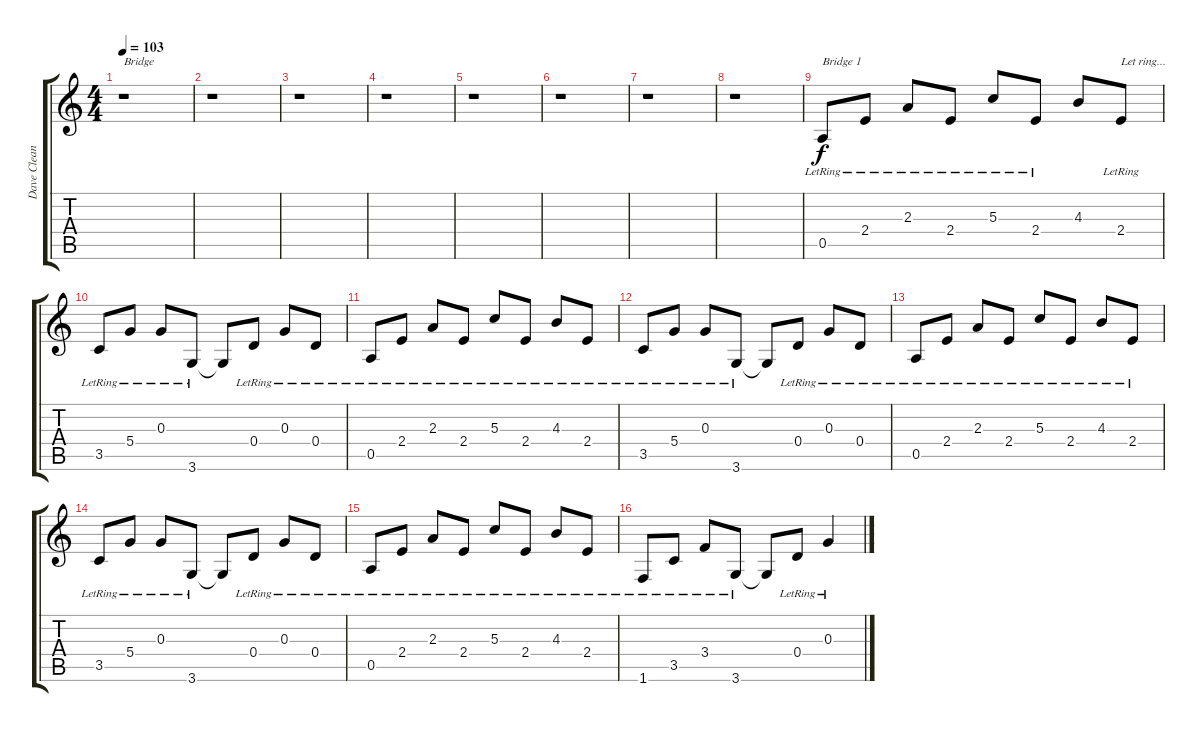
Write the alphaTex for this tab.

\track ("Dave Clean" "Dave Clean") {instrument electricguitarclean}
\staff {score tabs}
\tuning (E4 B3 G3 D3 A2 E2) {hide}
\ts (4 4)
\tempo 103
\clef g2
\ks c
r.1{txt "Bridge" dy f} |
r.1 |
r.1 |
r.1 |
r.1 |
r.1 |
r.1 |
r.1 |
0.5{lr}.8{txt "Bridge 1"} 2.4{lr}.8 2.3{lr}.8 2.4{lr}.8 5.3{lr}.8 2.4{lr}.8 4.3.8 2.4{lr}.8{txt "Let ring..."} |
3.5{lr}.8 5.4{lr}.8 0.3{lr}.8 3.6{lr}.8 3.6{t}.8 0.4{lr}.8 0.3{lr}.8 0.4{lr}.8 |
0.5{lr}.8 2.4{lr}.8 2.3{lr}.8 2.4{lr}.8 5.3{lr}.8 2.4{lr}.8 4.3{lr}.8 2.4{lr}.8 |
3.5{lr}.8 5.4{lr}.8 0.3{lr}.8 3.6{lr}.8 3.6{t}.8 0.4{lr}.8 0.3{lr}.8 0.4{lr}.8 |
0.5{lr}.8 2.4{lr}.8 2.3{lr}.8 2.4{lr}.8 5.3{lr}.8 2.4{lr}.8 4.3{lr}.8 2.4{lr}.8 |
3.5{lr}.8 5.4{lr}.8 0.3{lr}.8 3.6{lr}.8 3.6{t}.8 0.4{lr}.8 0.3{lr}.8 0.4{lr}.8 |
0.5{lr}.8 2.4{lr}.8 2.3{lr}.8 2.4{lr}.8 5.3{lr}.8 2.4{lr}.8 4.3{lr}.8 2.4{lr}.8 |
1.6{lr}.8 3.5{lr}.8 3.4{lr}.8 3.6{lr}.8 3.6{t}.8 0.4{lr}.8 0.3{lr}.4
